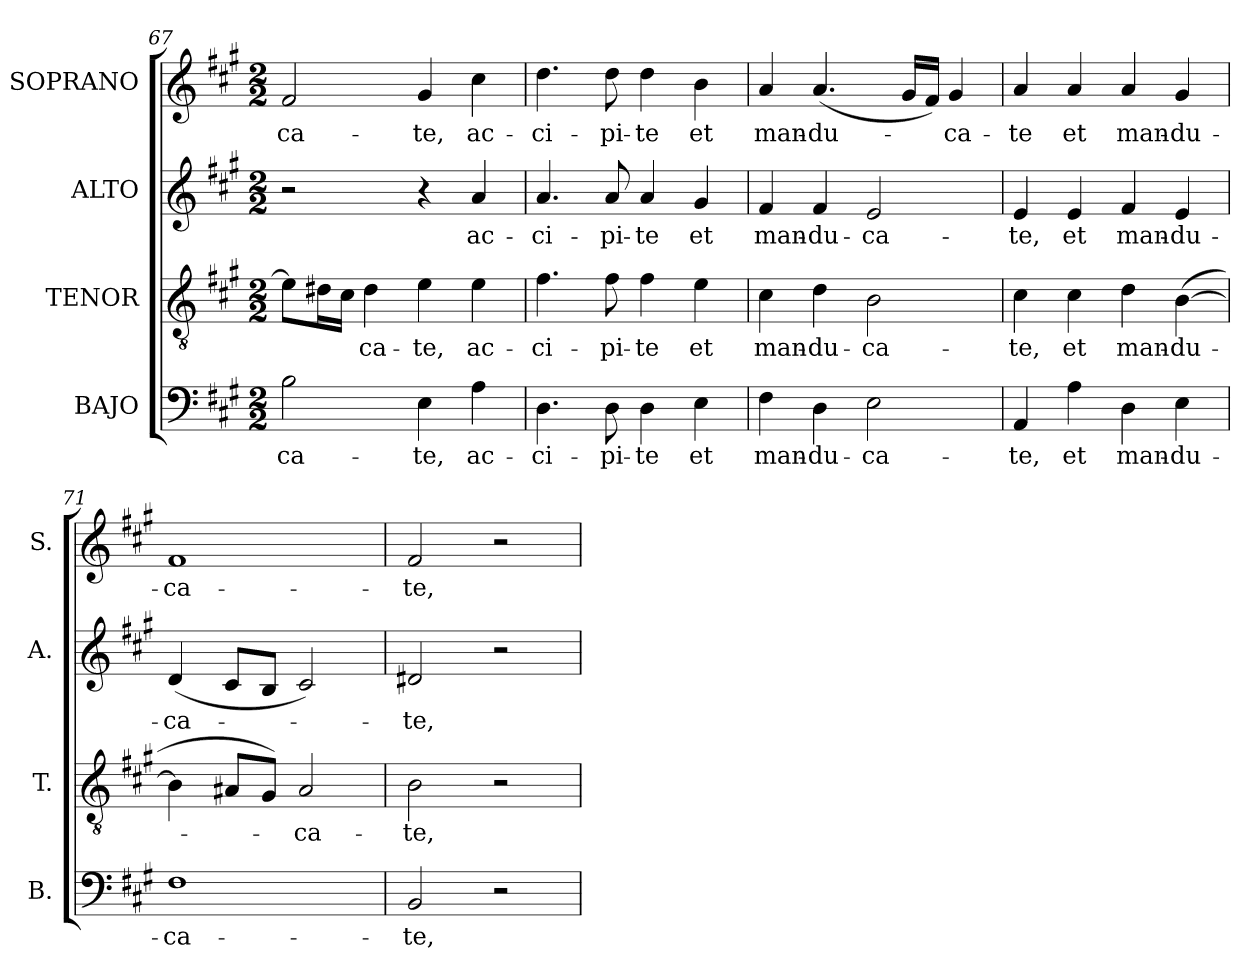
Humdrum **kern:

**kern	**text	**kern	**text	**kern	**text	**kern	**text
*part4	*part4	*part3	*part3	*part2	*part2	*part1	*part1
*staff4	*staff4	*staff3	*staff3	*staff2	*staff2	*staff1	*staff1
*I"BAJO	*	*I"TENOR	*	*I"ALTO	*	*I"SOPRANO	*
*I'B.	*	*I'T.	*	*I'A.	*	*I'S.	*
!!LO:PB:g=z
*clefF4	*	*clefGv2	*	*clefG2	*	*clefG2	*
*	*	*ITrd7c12	*	*	*	*	*
*k[f#c#g#]	*	*k[f#c#g#]	*	*k[f#c#g#]	*	*k[f#c#g#]	*
*A:	*	*A:	*	*A:	*	*A:	*
*M2/2	*	*M2/2	*	*M2/2	*	*M2/2	*
=67	=67	=67	=67	=67	=67	=67	=67
!	!LO:LY:b:color=#000000	!	!	!	!	!	!
!	!	!	!	!	!	!	!LO:LY:b:color=#000000
2Bi\	-ca-	8Ei\L]	.	2r	.	2f#i/	-ca-
.	.	16D#Xi\L	.	.	.	.	.
.	.	16C#i\JJ	.	.	.	.	.
!	!	!	!LO:LY:b:color=#000000	!	!	!	!
.	.	4D#i\	-ca-	.	.	.	.
!	!LO:LY:b:color=#000000	!	!	!	!	!	!
!	!	!	!LO:LY:b:color=#000000	!	!	!	!
!	!	!	!	!	!	!	!LO:LY:b:color=#000000
4Ei\	-te,	4Ei\	-te,	4r	.	4g#i/	-te,
!	!LO:LY:b:color=#000000	!	!	!	!	!	!
!	!	!	!LO:LY:b:color=#000000	!	!	!	!
!	!	!	!	!	!LO:LY:b:color=#000000	!	!
!	!	!	!	!	!	!	!LO:LY:b:color=#000000
4Ai\	ac-	4Ei\	ac-	4ai/	ac-	4cc#i\	ac-
=68	=68	=68	=68	=68	=68	=68	=68
!	!LO:LY:b:color=#000000	!	!	!	!	!	!
!	!	!	!LO:LY:b:color=#000000	!	!	!	!
!	!	!	!	!	!LO:LY:b:color=#000000	!	!
!	!	!	!	!	!	!	!LO:LY:b:color=#000000
4.Di\	-ci-	4.F#i\	-ci-	4.ai/	-ci-	4.ddi\	-ci-
!	!LO:LY:b:color=#000000	!	!	!	!	!	!
!	!	!	!LO:LY:b:color=#000000	!	!	!	!
!	!	!	!	!	!LO:LY:b:color=#000000	!	!
!	!	!	!	!	!	!	!LO:LY:b:color=#000000
8Di\	-pi-	8F#i\	-pi-	8ai/	-pi-	8ddi\	-pi-
!	!LO:LY:b:color=#000000	!	!	!	!	!	!
!	!	!	!LO:LY:b:color=#000000	!	!	!	!
!	!	!	!	!	!LO:LY:b:color=#000000	!	!
!	!	!	!	!	!	!	!LO:LY:b:color=#000000
4Di\	-te	4F#i\	-te	4ai/	-te	4ddi\	-te
!	!LO:LY:b:color=#000000	!	!	!	!	!	!
!	!	!	!LO:LY:b:color=#000000	!	!	!	!
!	!	!	!	!	!LO:LY:b:color=#000000	!	!
!	!	!	!	!	!	!	!LO:LY:b:color=#000000
4Ei\	et	4Ei\	et	4g#i/	et	4bi\	et
=69	=69	=69	=69	=69	=69	=69	=69
!	!LO:LY:b:color=#000000	!	!	!	!	!	!
!	!	!	!LO:LY:b:color=#000000	!	!	!	!
!	!	!	!	!	!LO:LY:b:color=#000000	!	!
!	!	!	!	!	!	!	!LO:LY:b:color=#000000
4F#i\	man-	4C#i\	man-	4f#i/	man-	4ai/	man-
!	!LO:LY:b:color=#000000	!	!	!	!	!	!
!	!	!	!LO:LY:b:color=#000000	!	!	!	!
!	!	!	!	!	!LO:LY:b:color=#000000	!	!
!	!	!	!	!	!	!	!LO:LY:b:color=#000000
4Di\	-du-	4Di\	-du-	4f#i/	-du-	(4.ai/	-du-
!	!LO:LY:b:color=#000000	!	!	!	!	!	!
!	!	!	!LO:LY:b:color=#000000	!	!	!	!
!	!	!	!	!	!LO:LY:b:color=#000000	!	!
2Ei\	-ca-	2BBi\	-ca-	2ei/	-ca-	.	.
.	.	.	.	.	.	16g#i/LL	.
.	.	.	.	.	.	16f#i/JJ)	.
!	!	!	!	!	!	!	!LO:LY:b:color=#000000
.	.	.	.	.	.	4g#i/	-ca-
=70	=70	=70	=70	=70	=70	=70	=70
!	!LO:LY:b:color=#000000	!	!	!	!	!	!
!	!	!	!LO:LY:b:color=#000000	!	!	!	!
!	!	!	!	!	!LO:LY:b:color=#000000	!	!
!	!	!	!	!	!	!	!LO:LY:b:color=#000000
4AAi/	-te,	4C#i\	-te,	4ei/	-te,	4ai/	-te
!	!LO:LY:b:color=#000000	!	!	!	!	!	!
!	!	!	!LO:LY:b:color=#000000	!	!	!	!
!	!	!	!	!	!LO:LY:b:color=#000000	!	!
!	!	!	!	!	!	!	!LO:LY:b:color=#000000
4Ai\	et	4C#i\	et	4ei/	et	4ai/	et
!	!LO:LY:b:color=#000000	!	!	!	!	!	!
!	!	!	!LO:LY:b:color=#000000	!	!	!	!
!	!	!	!	!	!LO:LY:b:color=#000000	!	!
!	!	!	!	!	!	!	!LO:LY:b:color=#000000
4Di\	man-	4Di\	man-	4f#i/	man-	4ai/	man-
!	!LO:LY:b:color=#000000	!	!	!	!	!	!
!	!	!	!LO:LY:b:color=#000000	!	!	!	!
!	!	!	!	!	!LO:LY:b:color=#000000	!	!
!	!	!	!	!	!	!	!LO:LY:b:color=#000000
4Ei\	-du-	([4BBi\	-du-	4ei/	-du-	4g#i/	-du-
=71	=71	=71	=71	=71	=71	=71	=71
!	!LO:LY:b:color=#000000	!	!	!	!	!	!
!	!	!	!	!	!LO:LY:b:color=#000000	!	!
!	!	!	!	!	!	!	!LO:LY:b:color=#000000
1F#i	-ca-	4BBi\]	.	(4di/	-ca-	1f#i	-ca-
.	.	8AA#Xi/L	.	8c#i/L	.	.	.
.	.	8GG#i/J)	.	8Bi/J	.	.	.
!	!	!	!LO:LY:b:color=#000000	!	!	!	!
.	.	2AA#i/	-ca-	2c#i/)	.	.	.
=72	=72	=72	=72	=72	=72	=72	=72
!	!LO:LY:b:color=#000000	!	!	!	!	!	!
!	!	!	!LO:LY:b:color=#000000	!	!	!	!
!	!	!	!	!	!LO:LY:b:color=#000000	!	!
!	!	!	!	!	!	!	!LO:LY:b:color=#000000
2BBi/	-te,	2BBi\	-te,	2d#Xi/	-te,	2f#i/	-te,
2r	.	2r	.	2r	.	2r	.
=	=	=	=	=	=	=	=
*-	*-	*-	*-	*-	*-	*-	*-
